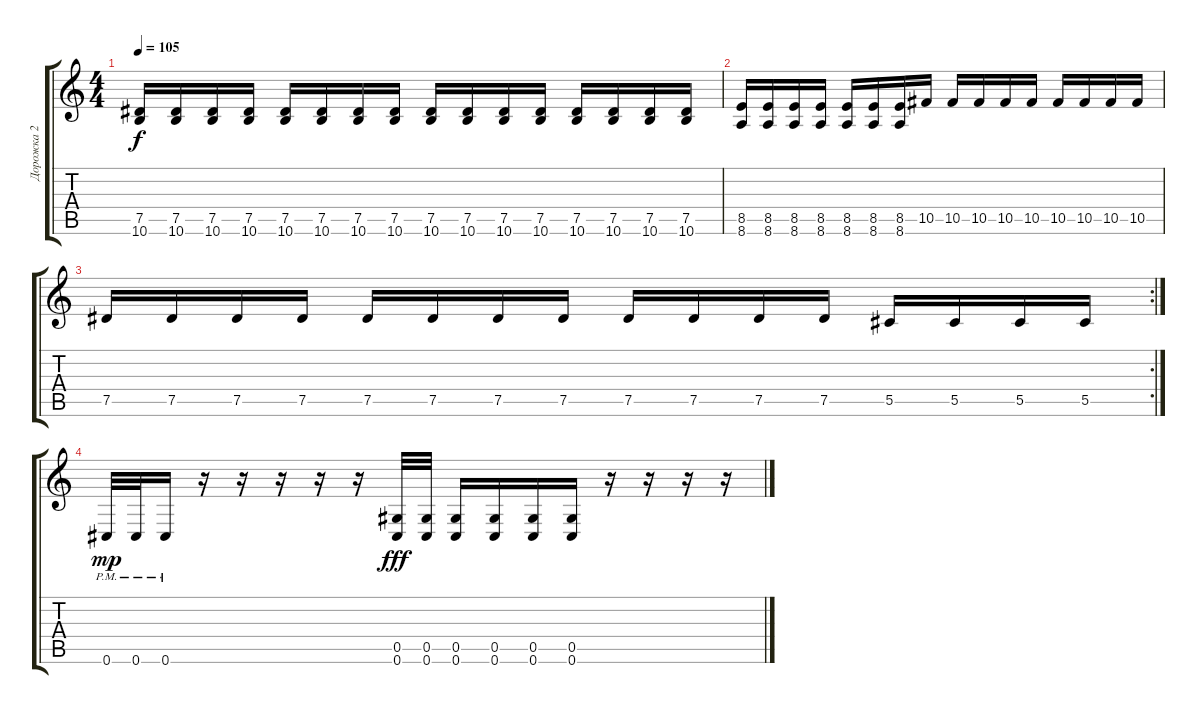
\track ("Дорожка 2" "Дорожка 2") {instrument distortionguitar}
\staff {score tabs}
\tuning (Eb4 Bb3 Gb3 Db3 Ab2 Db2) {hide}
\ts (4 4)
\tempo 105
\clef g2
\ks c
(7.5 10.6).16{dy f} (7.5 10.6).16 (7.5 10.6).16 (7.5 10.6).16 (7.5 10.6).16 (7.5 10.6).16 (7.5 10.6).16 (7.5 10.6).16 (7.5 10.6).16 (7.5 10.6).16 (7.5 10.6).16 (7.5 10.6).16 (7.5 10.6).16 (7.5 10.6).16 (7.5 10.6).16 (7.5 10.6).16 |
(8.5 8.6).16 (8.5 8.6).16 (8.5 8.6).16 (8.5 8.6).16 (8.5 8.6).16 (8.5 8.6).16 (8.5 8.6).16 10.5.16 10.5.16 10.5.16 10.5.16 10.5.16 10.5.16 10.5.16 10.5.16 10.5.16 |
\rc 2
7.5.16 7.5.16 7.5.16 7.5.16 7.5.16 7.5.16 7.5.16 7.5.16 7.5.16 7.5.16 7.5.16 7.5.16 5.5.16 5.5.16 5.5.16 5.5.16 |
0.6{pm}.32{dy mp} 0.6{pm}.32 0.6{pm}.16 r.16 r.16 r.16 r.16 r.16 (0.5 0.6).32{dy fff} (0.5 0.6).32 (0.5 0.6).16 (0.5 0.6).16 (0.5 0.6).16 (0.5 0.6).16 r.16 r.16 r.16 r.16
